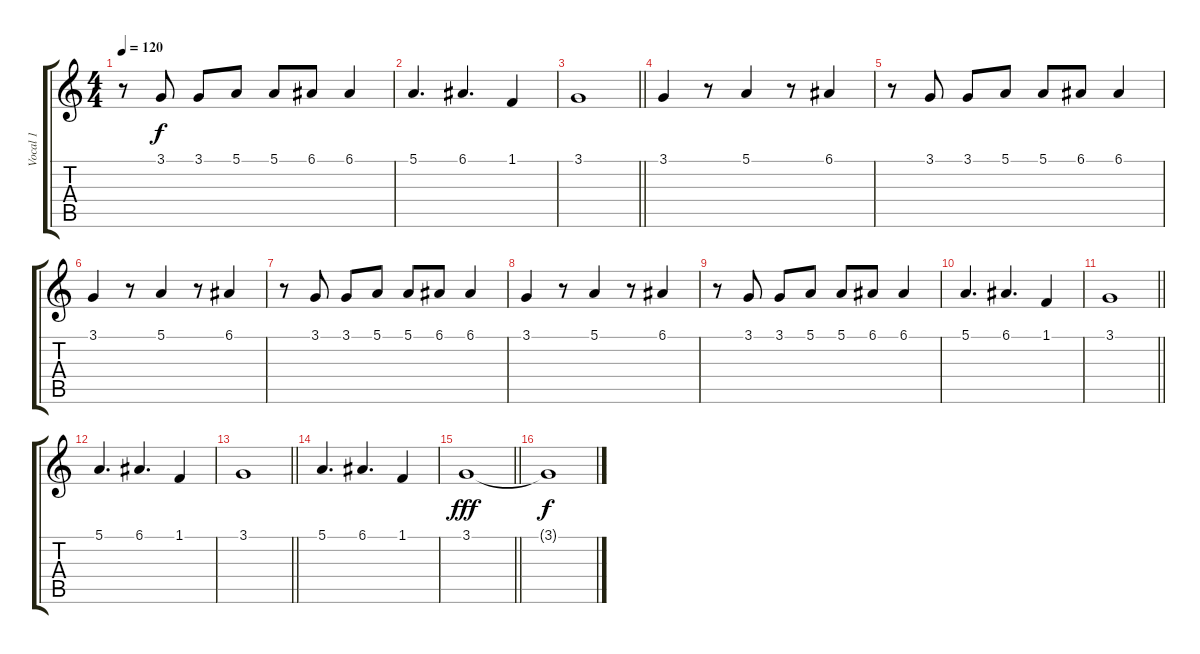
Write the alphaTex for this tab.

\track ("Vocal 1" "Vocal 1") {instrument acousticgrandpiano}
\staff {score tabs}
\tuning (E4 B3 G3 D3 A2 E2) {hide}
\ts (4 4)
\tempo 120
\clef g2
\ks c
r.8{dy f} 3.1.8 3.1.8 5.1.8 5.1.8 6.1.8 6.1.4 |
5.1.4{d} 6.1.4{d} 1.1.4 |
\barLineRight lightlight
3.1.1 |
3.1.4 r.8 5.1.4 r.8 6.1.4 |
r.8 3.1.8 3.1.8 5.1.8 5.1.8 6.1.8 6.1.4 |
3.1.4 r.8 5.1.4 r.8 6.1.4 |
r.8 3.1.8 3.1.8 5.1.8 5.1.8 6.1.8 6.1.4 |
3.1.4 r.8 5.1.4 r.8 6.1.4 |
r.8 3.1.8 3.1.8 5.1.8 5.1.8 6.1.8 6.1.4 |
5.1.4{d} 6.1.4{d} 1.1.4 |
\barLineRight lightlight
3.1.1 |
5.1.4{d} 6.1.4{d} 1.1.4 |
\barLineRight lightlight
3.1.1 |
5.1.4{d} 6.1.4{d} 1.1.4 |
\barLineRight lightlight
3.1.1{dy fff} |
3.1{t}.1{dy f}
